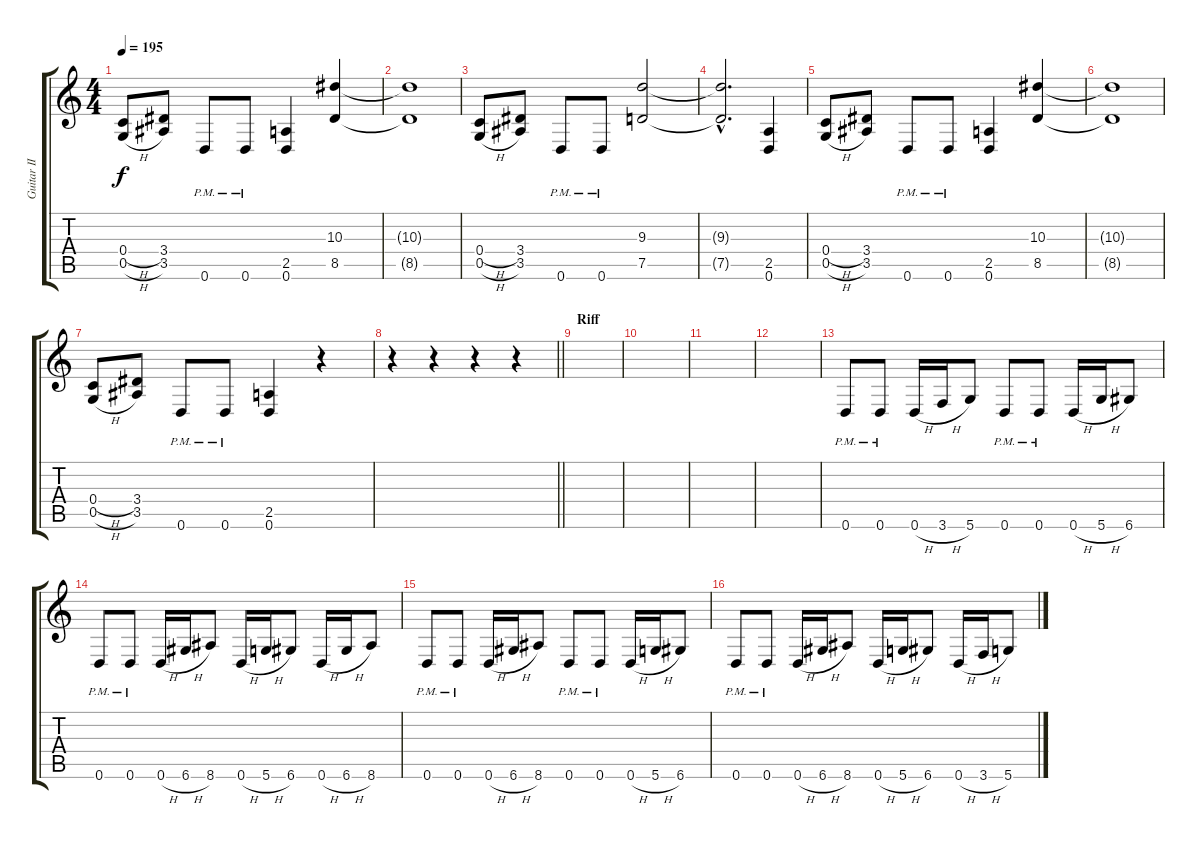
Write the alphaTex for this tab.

\track ("Guitar II" "Guitar II") {instrument distortionguitar}
\staff {score tabs}
\tuning (D4 A3 F3 C3 G2 D2) {hide}
\ts (4 4)
\tempo 195
\clef g2
\ks c
(0.4{h} 0.5{h}).8{dy f} (3.4 3.5).8 0.6{pm}.8 0.6{pm}.8 (2.5 0.6).4 (10.3 8.5).4 |
(10.3{t} 8.5{t}).1 |
(0.4{h} 0.5{h}).8 (3.4 3.5).8 0.6{pm}.8 0.6{pm}.8 (9.3 7.5).2 |
(9.3{hac t} 7.5{hac t}).2{d} (2.5 0.6).4 |
(0.4{h} 0.5{h}).8 (3.4 3.5).8 0.6{pm}.8 0.6{pm}.8 (2.5 0.6).4 (10.3 8.5).4 |
(10.3{t} 8.5{t}).1 |
(0.4{h} 0.5{h}).8 (3.4 3.5).8 0.6{pm}.8 0.6{pm}.8 (2.5 0.6).4 r.4 |
\barLineRight lightlight
r.4 r.4 r.4 r.4 |
\section ("" "Riff")
|
|
|
|
0.6{pm}.8 0.6{pm}.8 0.6{h}.16 3.6{h}.16 5.6.8 0.6{pm}.8 0.6{pm}.8 0.6{h}.16 5.6{h}.16 6.6.8 |
0.6{pm}.8 0.6{pm}.8 0.6{h}.16 6.6{h}.16 8.6.8 0.6{h}.16 5.6{h}.16 6.6.8 0.6{h}.16 6.6{h}.16 8.6.8 |
0.6{pm}.8 0.6{pm}.8 0.6{h}.16 6.6{h}.16 8.6.8 0.6{pm}.8 0.6{pm}.8 0.6{h}.16 5.6{h}.16 6.6.8 |
0.6{pm}.8 0.6{pm}.8 0.6{h}.16 6.6{h}.16 8.6.8 0.6{h}.16 5.6{h}.16 6.6.8 0.6{h}.16 3.6{h}.16 5.6.8
